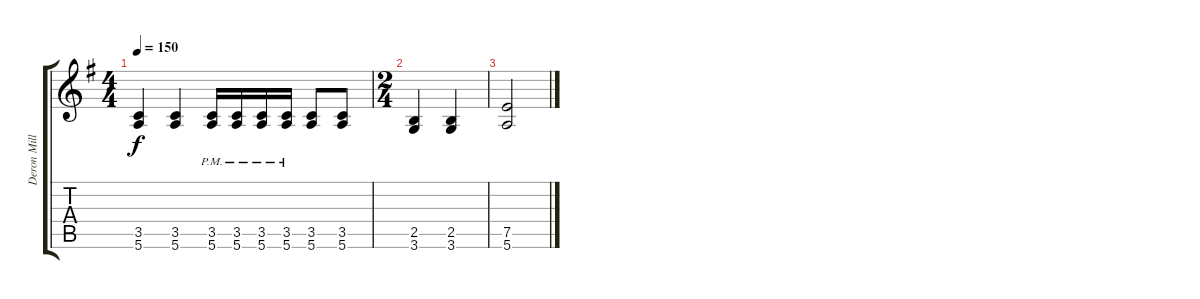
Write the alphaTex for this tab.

\track ("Deron Miller [Left]" "Deron Mill") {instrument acousticguitarsteel}
\staff {score tabs}
\tuning (E4 B3 G3 D3 A2 E2) {hide}
\ts (4 4)
\tempo 150
\clef g2
\ks g
(3.5 5.6).4{dy f} (3.5 5.6).4 (3.5{pm} 5.6{pm}).16 (3.5{pm} 5.6{pm}).16 (3.5{pm} 5.6{pm}).16 (3.5{pm} 5.6{pm}).16 (3.5 5.6).8 (3.5 5.6).8 |
\ts (2 4)
(2.5 3.6).4 (2.5 3.6).4 |
(7.5 5.6).2
